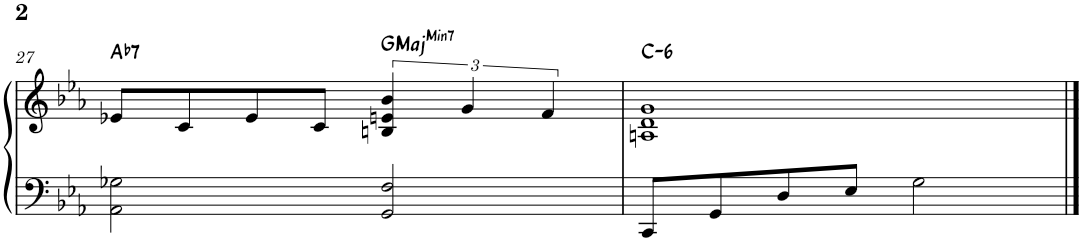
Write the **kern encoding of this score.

**kern	**kern	**harte
*part1	*part1	*part1
*staff2	*staff1	*
*I"Piano	*	*
*I'Pno.	*	*
!!LO:PB:g=z
*clefF4	*clefG2	*
*k[b-e-a-]	*k[b-e-a-]	*
*M4/4	*M4/4	*
=27	=27	=27
!	!	!LO:H:kt=7
2AA-\ 2G-X\	8e-X/L	Ab:7
.	8c/	.
.	8e-/	.
.	8c/J	.
!	!	!LO:H:kt=Maj
2GG/ 2F/	6Bn/ 6en/ 6b-/	G:maj
.	6g/	.
.	6f/	.
=28	=28	=28
!	!	!LO:H:kt=6
8CC/L	1An 1d 1g	C:min6
8GG/	.	.
8D/	.	.
8E-/J	.	.
2G\	.	.
==	==	==
*-	*-	*-
